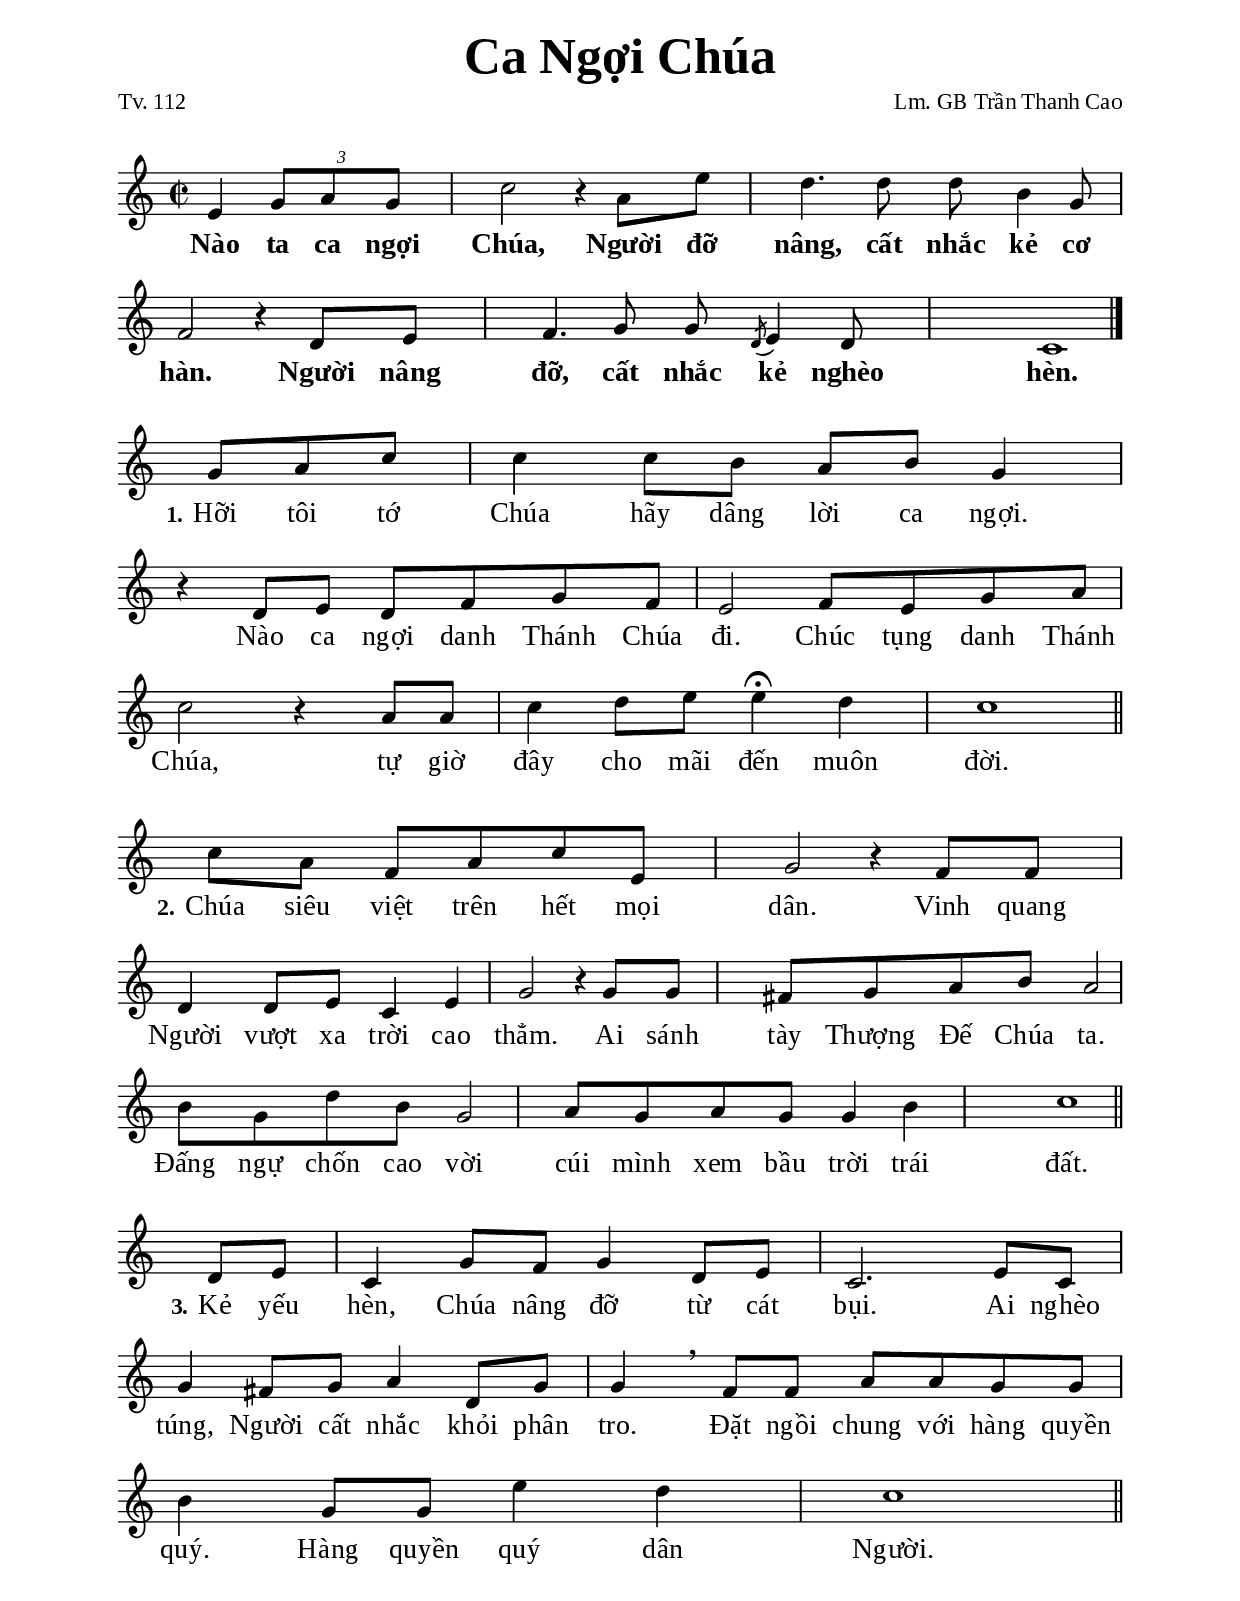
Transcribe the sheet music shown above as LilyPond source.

% Cài đặt chung
\version "2.22.1"
\include "english.ly"

\header {
  title = \markup { \fontsize #3 "Ca Ngợi Chúa" }
  poet = "Tv. 112"
  composer = "Lm. GB Trần Thanh Cao"
  arranger = " "
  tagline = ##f
}

% Nhạc điệp khúc
nhacDiepKhuc = \relative c' {
  \override Score.SpacingSpanner.strict-grace-spacing = ##t
  \partial 2 e4 \tuplet 3/2 { g8 a g } |
  c2 r4 a8 e' |
  d4. d8 d b4 g8 |
  f2 r4 d8 e |
  f4. g8 g \acciaccatura d8 e4 d8 |
  c1 \bar "|."
}

% Nhạc phiên khúc
nhacPhienKhucMot = \relative c'' {
  \partial 4. g8 a c |
  c4 c8 b a b g4 |
  r d8 e d f g f |
  e2 f8 e g a |
  c2 r4 a8 a |
  c4 d8 e e4 \fermata d |
  c1 \bar "||"
}

nhacPhienKhucHai = \relative c'' {
  \partial 2. c8 a f a c e, |
  g2 r4 f8 f |
  d4 d8 e c4 e |
  g2 r4 g8 g |
  fs g a b a2 |
  b8 g d' b g2 |
  a8 g a g g4 b |
  c1 \bar "||"
}

nhacPhienKhucBa = \relative c' {
  \partial 4 d8 e |
  c4 g'8 f g4 d8 e |
  c2. e8 c |
  g'4 fs8 g a4 d,8 g |
  g4 \breathe f8 f a a g g |
  b4 g8 g e'4 d |
  c1 \bar "||"
}

% Lời điệp khúc
loiDiepKhuc = \lyricmode {
  Nào ta ca ngợi Chúa,
  Người đỡ nâng, cất nhắc kẻ cơ hàn.
  Người nâng đỡ, cất nhắc kẻ nghèo hèn.
}

% Lời phiên khúc
loiPhienKhucMot = \lyricmode {
  \set stanza = #"1."
  Hỡi tôi tớ Chúa hãy dâng lời ca ngợi.
  Nào ca ngợi danh Thánh Chúa đi.
  Chúc tụng danh Thánh Chúa,
  tự giờ đây cho mãi đến muôn đời.
}

loiPhienKhucHai = \lyricmode {
  \set stanza = #"2."
  Chúa siêu việt trên hết mọi dân.
  Vinh quang Người vượt xa trời cao thẳm.
  Ai sánh tày Thượng Đế Chúa ta.
  Đấng ngự chốn cao vời cúi mình xem bầu trời trái đất.
}

loiPhienKhucBa = \lyricmode {
  \set stanza = #"3."
  Kẻ yếu hèn, Chúa nâng đỡ từ cát bụi.
  Ai nghèo túng, Người cất nhắc khỏi phân tro.
  Đặt ngồi chung với hàng quyền quý.
  Hàng quyền quý dân Người.
}


% Dàn trang
\paper {
  #(set-paper-size "a4")
  top-margin = 10\mm
  bottom-margin = 10\mm
  left-margin = 20\mm
  right-margin = 20\mm
  indent = #0
  #(define fonts
    (make-pango-font-tree
      "Liberation Serif"
      "Liberation Serif"
      "Liberation Serif"
      (/ 20 20)))
  page-count = #1
}

% Thiết lập tông và nhịp
TongNhip = { \key c \major \time 2/2 }

\score {
  \new ChoirStaff <<
    \new Staff = diepKhuc \with {
        \consists "Merge_rests_engraver"
        %\magnifyStaff #(magstep +1)
      }
      <<
      \new Voice = beSop {
        \TongNhip \nhacDiepKhuc
      }
    >>
    \new Lyrics \lyricsto beSop \loiDiepKhuc
  >>
  \layout {
    \override Lyrics.LyricText.font-series = #'bold
    \override Lyrics.LyricText.font-size = #+2
    \override Lyrics.LyricSpace.minimum-distance = #2.3
    \override Score.BarNumber.break-visibility = ##(#f #f #f)
    \override Score.SpacingSpanner.uniform-stretching = ##t
    \override Score.SpacingSpanner packed-spacing = ##t
  }
}

\score {
  \new ChoirStaff <<
    \new Staff = phienKhuc \with {
        %\magnifyStaff #(magstep +1)
      }
      <<
      \new Voice = beSop {
        \key c \major \time 2/2 \nhacPhienKhucMot
      }
    >>
    \new Lyrics \lyricsto beSop \loiPhienKhucMot
  >>
  \layout {
    \override Staff.TimeSignature.transparent = ##t
    \override Lyrics.LyricText.font-size = #+2
    \override Lyrics.LyricSpace.minimum-distance = #2.5
    \override Score.BarNumber.break-visibility = ##(#f #f #f)
    \override Score.SpacingSpanner.uniform-stretching = ##t
  } 
}

\score {
  \new ChoirStaff <<
    \new Staff = phienKhuc \with {
        %\magnifyStaff #(magstep +1)
      }
      <<
      \new Voice = beSop {
        \key c \major \time 2/2 \nhacPhienKhucHai
      }
    >>
    \new Lyrics \lyricsto beSop \loiPhienKhucHai
  >>
  \layout {
    \override Staff.TimeSignature.transparent = ##t
    \override Lyrics.LyricText.font-size = #+2
    \override Lyrics.LyricSpace.minimum-distance = #2.1
    \override Score.BarNumber.break-visibility = ##(#f #f #f)
    \override Score.SpacingSpanner.uniform-stretching = ##t
    \override Score.SpacingSpanner packed-spacing = ##t
  } 
}

\score {
  \new ChoirStaff <<
    \new Staff = phienKhuc \with {
        %\magnifyStaff #(magstep +1)
      }
      <<
      \new Voice = beSop {
        \key c \major \time 2/2 \nhacPhienKhucBa
      }
    >>
    \new Lyrics \lyricsto beSop \loiPhienKhucBa
  >>
  \layout {
    \override Staff.TimeSignature.transparent = ##t
    \override Lyrics.LyricText.font-size = #+2
    \override Lyrics.LyricSpace.minimum-distance = #1.4
    \override Score.BarNumber.break-visibility = ##(#f #f #f)
    \override Score.SpacingSpanner.uniform-stretching = ##t
    %\override Score.SpacingSpanner packed-spacing = ##t
  } 
}
